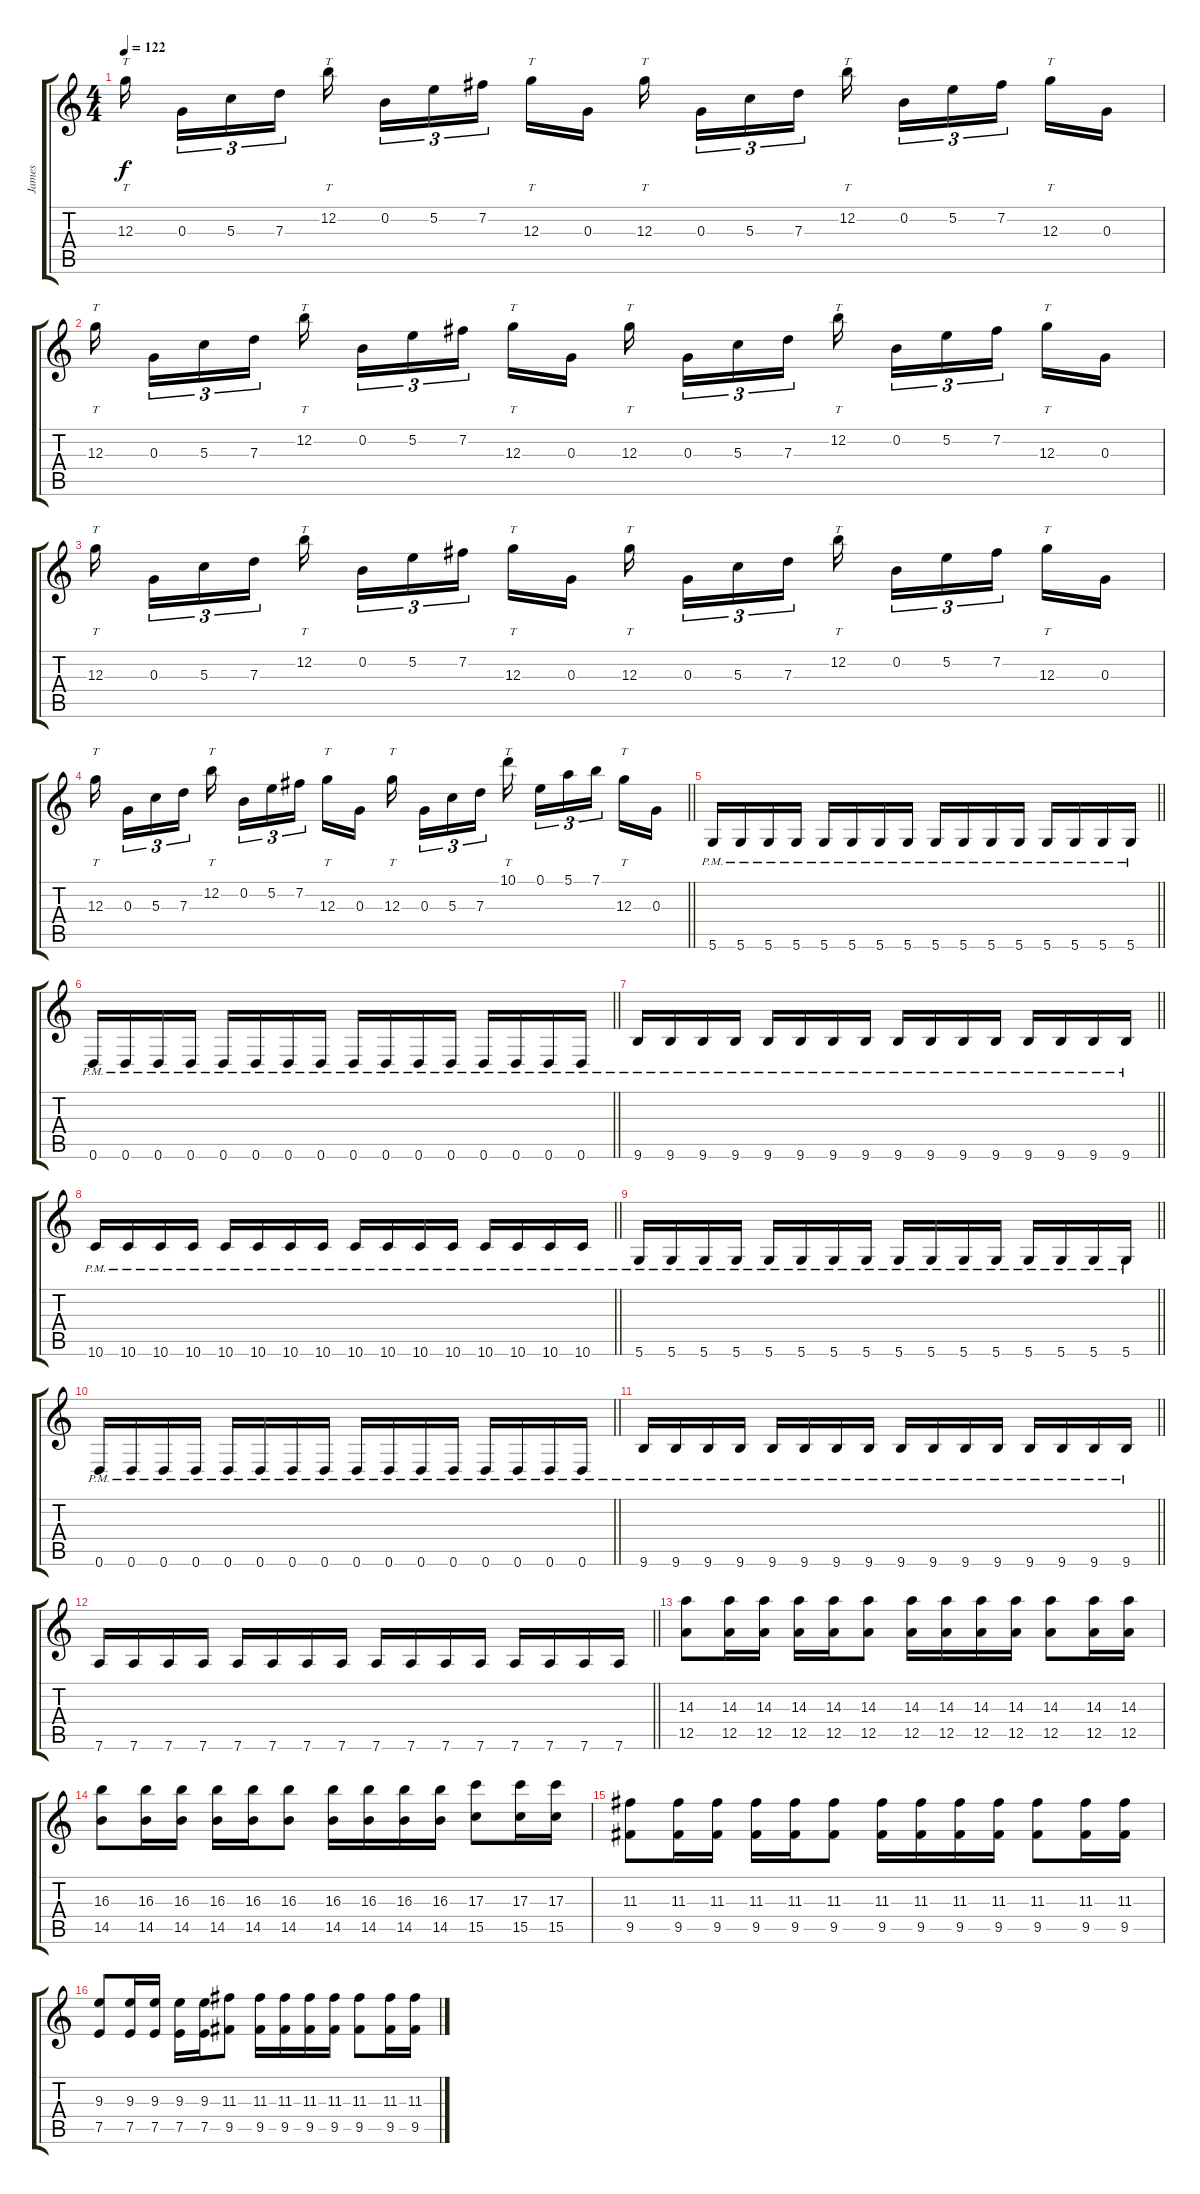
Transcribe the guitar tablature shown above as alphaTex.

\track ("James" "James") {instrument electricguitarjazz}
\staff {score tabs}
\tuning (E4 B3 G3 D3 A2 D2) {hide}
\ts (4 4)
\tempo 122
\clef g2
\ks c
12.3.16{tt dy f beam splitsecondary} 0.3.16{tu (3 2)} 5.3.16{tu (3 2)} 7.3.16{tu (3 2) beam splitsecondary} 12.2.16{tt} 0.2.16{tu (3 2)} 5.2.16{tu (3 2)} 7.2.16{tu (3 2) beam splitsecondary} 12.3.16{tt} 0.3.16 12.3.16{tt beam splitsecondary} 0.3.16{tu (3 2)} 5.3.16{tu (3 2)} 7.3.16{tu (3 2) beam splitsecondary} 12.2.16{tt} 0.2.16{tu (3 2)} 5.2.16{tu (3 2)} 7.2.16{tu (3 2) beam splitsecondary} 12.3.16{tt} 0.3.16 |
12.3.16{tt beam splitsecondary} 0.3.16{tu (3 2)} 5.3.16{tu (3 2)} 7.3.16{tu (3 2) beam splitsecondary} 12.2.16{tt} 0.2.16{tu (3 2)} 5.2.16{tu (3 2)} 7.2.16{tu (3 2) beam splitsecondary} 12.3.16{tt} 0.3.16 12.3.16{tt beam splitsecondary} 0.3.16{tu (3 2)} 5.3.16{tu (3 2)} 7.3.16{tu (3 2) beam splitsecondary} 12.2.16{tt} 0.2.16{tu (3 2)} 5.2.16{tu (3 2)} 7.2.16{tu (3 2) beam splitsecondary} 12.3.16{tt} 0.3.16 |
12.3.16{tt beam splitsecondary} 0.3.16{tu (3 2)} 5.3.16{tu (3 2)} 7.3.16{tu (3 2) beam splitsecondary} 12.2.16{tt} 0.2.16{tu (3 2)} 5.2.16{tu (3 2)} 7.2.16{tu (3 2) beam splitsecondary} 12.3.16{tt} 0.3.16 12.3.16{tt beam splitsecondary} 0.3.16{tu (3 2)} 5.3.16{tu (3 2)} 7.3.16{tu (3 2) beam splitsecondary} 12.2.16{tt} 0.2.16{tu (3 2)} 5.2.16{tu (3 2)} 7.2.16{tu (3 2) beam splitsecondary} 12.3.16{tt} 0.3.16 |
\barLineRight lightlight
12.3.16{tt beam splitsecondary} 0.3.16{tu (3 2)} 5.3.16{tu (3 2)} 7.3.16{tu (3 2) beam splitsecondary} 12.2.16{tt} 0.2.16{tu (3 2)} 5.2.16{tu (3 2)} 7.2.16{tu (3 2) beam splitsecondary} 12.3.16{tt} 0.3.16 12.3.16{tt beam splitsecondary} 0.3.16{tu (3 2)} 5.3.16{tu (3 2)} 7.3.16{tu (3 2) beam splitsecondary} 10.1.16{tt} 0.1.16{tu (3 2)} 5.1.16{tu (3 2)} 7.1.16{tu (3 2) beam splitsecondary} 12.3.16{tt} 0.3.16 |
\section ("" "")
\barLineRight lightlight
5.6{pm}.16{instrument distortionguitar} 5.6{pm}.16 5.6{pm}.16 5.6{pm}.16 5.6{pm}.16 5.6{pm}.16 5.6{pm}.16 5.6{pm}.16 5.6{pm}.16 5.6{pm}.16 5.6{pm}.16 5.6{pm}.16 5.6{pm}.16 5.6{pm}.16 5.6{pm}.16 5.6{pm}.16 |
\barLineRight lightlight
0.6{pm}.16 0.6{pm}.16 0.6{pm}.16 0.6{pm}.16 0.6{pm}.16 0.6{pm}.16 0.6{pm}.16 0.6{pm}.16 0.6{pm}.16 0.6{pm}.16 0.6{pm}.16 0.6{pm}.16 0.6{pm}.16 0.6{pm}.16 0.6{pm}.16 0.6{pm}.16 |
\barLineRight lightlight
9.6{pm}.16 9.6{pm}.16 9.6{pm}.16 9.6{pm}.16 9.6{pm}.16 9.6{pm}.16 9.6{pm}.16 9.6{pm}.16 9.6{pm}.16 9.6{pm}.16 9.6{pm}.16 9.6{pm}.16 9.6{pm}.16 9.6{pm}.16 9.6{pm}.16 9.6{pm}.16 |
\barLineRight lightlight
10.6{pm}.16 10.6{pm}.16 10.6{pm}.16 10.6{pm}.16 10.6{pm}.16 10.6{pm}.16 10.6{pm}.16 10.6{pm}.16 10.6{pm}.16 10.6{pm}.16 10.6{pm}.16 10.6{pm}.16 10.6{pm}.16 10.6{pm}.16 10.6{pm}.16 10.6{pm}.16 |
\barLineRight lightlight
5.6{pm}.16 5.6{pm}.16 5.6{pm}.16 5.6{pm}.16 5.6{pm}.16 5.6{pm}.16 5.6{pm}.16 5.6{pm}.16 5.6{pm}.16 5.6{pm}.16 5.6{pm}.16 5.6{pm}.16 5.6{pm}.16 5.6{pm}.16 5.6{pm}.16 5.6{pm}.16 |
\barLineRight lightlight
0.6{pm}.16 0.6{pm}.16 0.6{pm}.16 0.6{pm}.16 0.6{pm}.16 0.6{pm}.16 0.6{pm}.16 0.6{pm}.16 0.6{pm}.16 0.6{pm}.16 0.6{pm}.16 0.6{pm}.16 0.6{pm}.16 0.6{pm}.16 0.6{pm}.16 0.6{pm}.16 |
\barLineRight lightlight
9.6{pm}.16 9.6{pm}.16 9.6{pm}.16 9.6{pm}.16 9.6{pm}.16 9.6{pm}.16 9.6{pm}.16 9.6{pm}.16 9.6{pm}.16 9.6{pm}.16 9.6{pm}.16 9.6{pm}.16 9.6{pm}.16 9.6{pm}.16 9.6{pm}.16 9.6{pm}.16 |
\barLineRight lightlight
7.6.16 7.6.16 7.6.16 7.6.16 7.6.16 7.6.16 7.6.16 7.6.16 7.6.16 7.6.16 7.6.16 7.6.16 7.6.16 7.6.16 7.6.16 7.6.16 |
(14.3 12.5).8 (14.3 12.5).16 (14.3 12.5).16 (14.3 12.5).16 (14.3 12.5).16 (14.3 12.5).8 (14.3 12.5).16 (14.3 12.5).16 (14.3 12.5).16 (14.3 12.5).16 (14.3 12.5).8 (14.3 12.5).16 (14.3 12.5).16 |
(16.3 14.5).8 (16.3 14.5).16 (16.3 14.5).16 (16.3 14.5).16 (16.3 14.5).16 (16.3 14.5).8 (16.3 14.5).16 (16.3 14.5).16 (16.3 14.5).16 (16.3 14.5).16 (17.3 15.5).8 (17.3 15.5).16 (17.3 15.5).16 |
(11.3 9.5).8 (11.3 9.5).16 (11.3 9.5).16 (11.3 9.5).16 (11.3 9.5).16 (11.3 9.5).8 (11.3 9.5).16 (11.3 9.5).16 (11.3 9.5).16 (11.3 9.5).16 (11.3 9.5).8 (11.3 9.5).16 (11.3 9.5).16 |
(9.3 7.5).8 (9.3 7.5).16 (9.3 7.5).16 (9.3 7.5).16 (9.3 7.5).16 (11.3 9.5).8 (11.3 9.5).16 (11.3 9.5).16 (11.3 9.5).16 (11.3 9.5).16 (11.3 9.5).8 (11.3 9.5).16 (11.3 9.5).16
